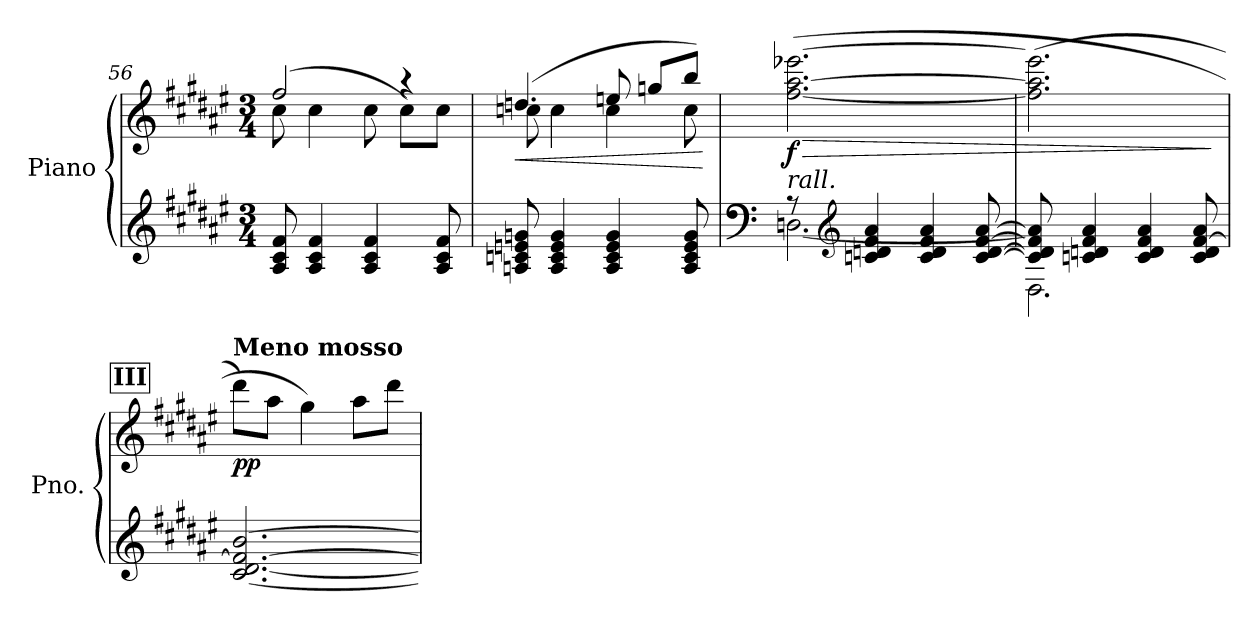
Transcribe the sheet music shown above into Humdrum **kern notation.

**kern	**kern	**dynam
*part1	*part1	*part1
*staff2	*staff1	*staff1/2
*I"Piano	*	*
*I'Pno.	*	*
*clefG2	*clefG2	*
*k[f#c#g#d#a#e#]	*k[f#c#g#d#a#e#]	*
*M3/4	*M3/4	*
=56	=56	=56
*	*^	*
8A#/ 8c#/ 8f#/	(<2ff#/	8cc#\	.
4A#/ 4c#/ 4f#/	.	4cc#\	.
4A#/ 4c#/ 4f#/	.	8cc#\	.
.	4r	8cc#\L)	.
8A#/ 8c#/ 8f#/	.	8cc#\J	.
!!LO:PB:g=z	!!
=57	=57	=57	=57
!	!	!	!LO:HP:b
8An/ 8cn/ 8en/ 8gn/	(>4.ddn/	8ccn\	<
4A/ 4c/ 4e/ 4g/	.	4cc\	.
4A/ 4c/ 4e/ 4g/	8een/	4cc\	.
.	8ggn/L	.	.
8A/ 8c/ 8e/ 8g/	8bb/J)	8cc\	.
*	*v	*v	*
.	.	[
=58	=58	=58
*clefF4	*	*
*^	*	*
!	!	!LO:TX:b:i:t=rall.	!
!	!	!	!LO:HP:b
!	!	!	!LO:DY:n=1:b
8r	[2.Dn\	(>[2.ff#\ [2.aa#\ [2.eee-X\	> f
*clefG2	*	*	*
4cn/ 4dn/ 4f#/ 4a#/	.	.	.
4c/ 4d/ 4f#/ 4a#/	.	.	.
[8c/ [8d/ [8f#/ [8a#/	.	.	.
=59	=59	=59	=59
8c/] 8d/] 8f#/] 8a#/]	2.D\]	(>2.ff#\] 2.aa#\] 2.eee-\]	.
4cn/ 4dn/ 4f#/ 4a#/	.	.	.
4c/ 4d/ 4f#/ 4a#/	.	.	.
8c/ 8d/ [8f#/ 8a#/	.	.	.
*v	*v	*	*
.	.	]
!!LO:REH:place=s1:a:B:fs=14:t=III
=60	=60	=60
!	!LO:TX:a:B:t=Meno mosso	!
!	!	!LO:DY:b
[2.c#/ [2.d#/ 2.f#/_ [2.b/	8ddd#\L)	pp
.	8aa#\J	.
.	4gg#\)	.
.	8aa#\L	.
.	8ddd#\J	.
=	=	=
*-	*-	*-
